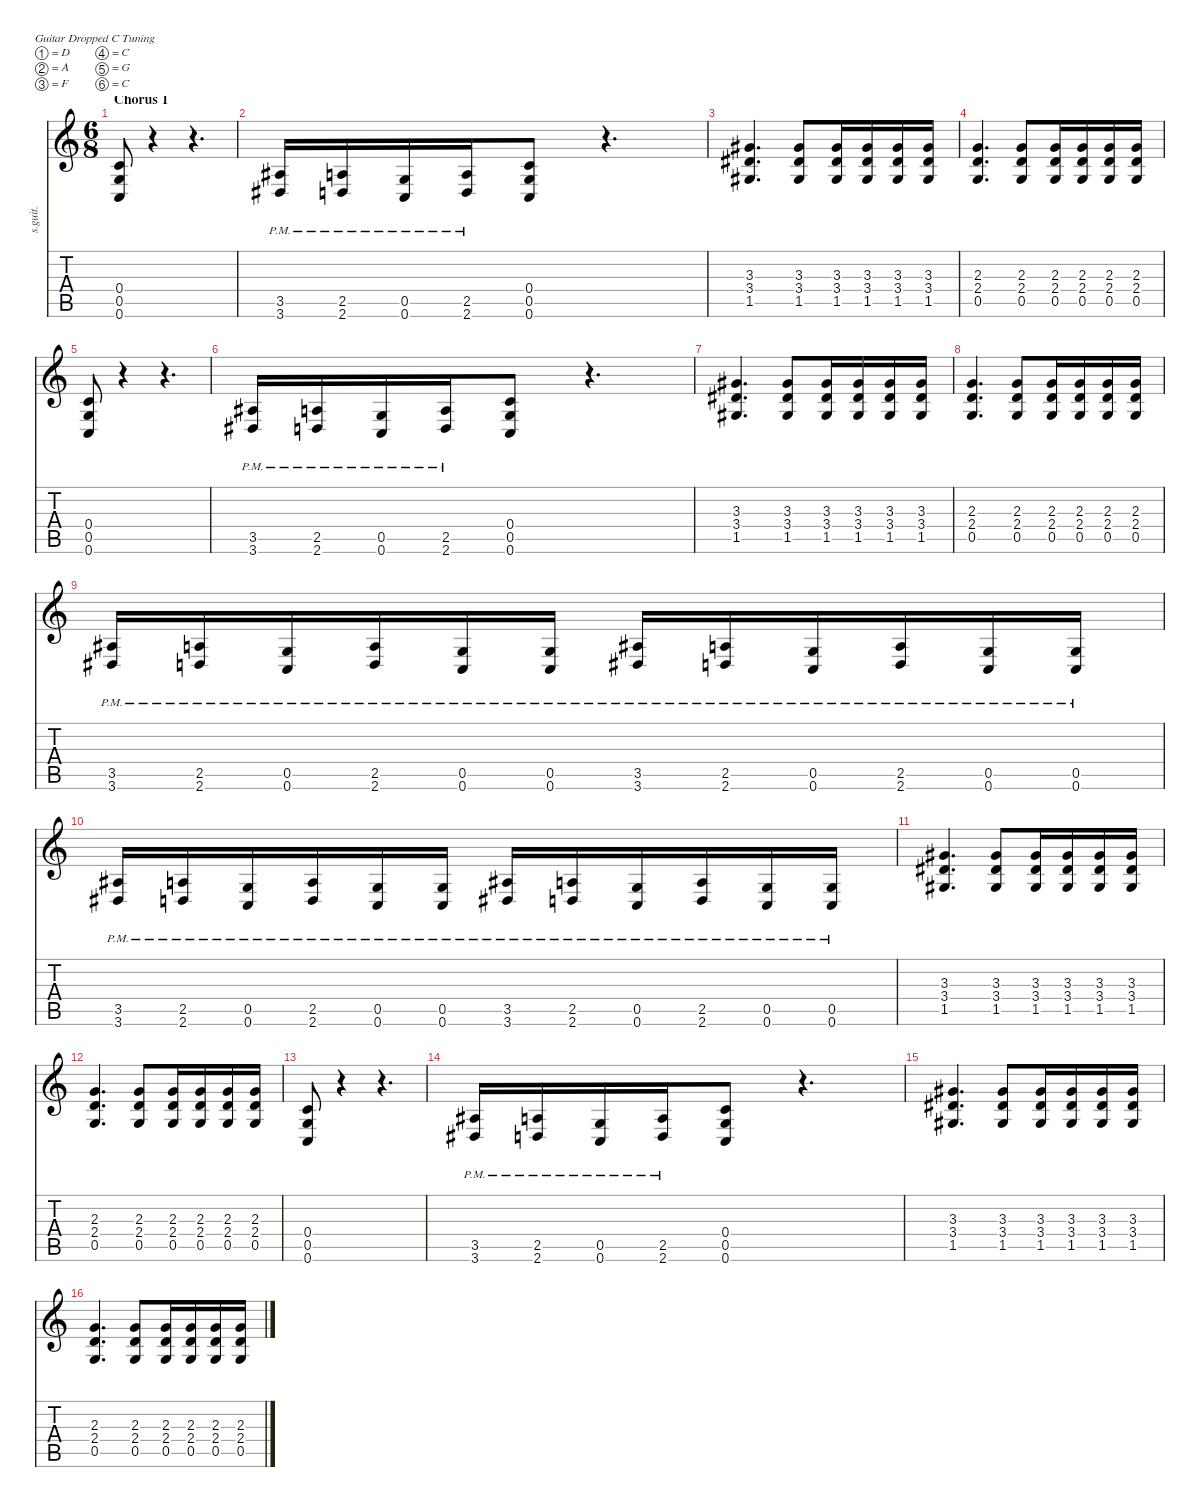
\defaultSystemsLayout 4
\hideDynamics
\bracketExtendMode nobrackets
\track ("Daron Malakian" "s.guit.") {instrument distortionguitar}
\staff {score tabs}
\tuning (D4 A3 F3 C3 G2 C2)
\ts (6 8)
\section ("" "Chorus 1")
\tempo (120 hide)
\clef g2
\ks c
(0.4 0.5 0.6).8{lyrics (0 "") lyrics (1 "") lyrics (2 "") lyrics (3 "") lyrics (4 "") dy f} r.4 r.4{d} |
(3.5{pm acc #} 3.6{pm acc #}).16{lyrics (0 "") lyrics (1 "") lyrics (2 "") lyrics (3 "") lyrics (4 "")} (2.5{pm} 2.6{pm}).16{lyrics (0 "") lyrics (1 "") lyrics (2 "") lyrics (3 "") lyrics (4 "")} (0.5{pm} 0.6{pm}).16{lyrics (0 "") lyrics (1 "") lyrics (2 "") lyrics (3 "") lyrics (4 "")} (2.5{pm} 2.6{pm}).16{lyrics (0 "") lyrics (1 "") lyrics (2 "") lyrics (3 "") lyrics (4 "")} (0.4 0.5 0.6).8{lyrics (0 "") lyrics (1 "") lyrics (2 "") lyrics (3 "") lyrics (4 "")} r.4{d} |
(3.3{acc #} 3.4{acc #} 1.5{acc #}).4{d lyrics (0 "") lyrics (1 "") lyrics (2 "") lyrics (3 "") lyrics (4 "")} (3.3{acc #} 3.4{acc #} 1.5{acc #}).8{lyrics (0 "") lyrics (1 "") lyrics (2 "") lyrics (3 "") lyrics (4 "")} (3.3{acc #} 3.4{acc #} 1.5{acc #}).16{lyrics (0 "") lyrics (1 "") lyrics (2 "") lyrics (3 "") lyrics (4 "")} (3.3{acc #} 3.4{acc #} 1.5{acc #}).16{lyrics (0 "") lyrics (1 "") lyrics (2 "") lyrics (3 "") lyrics (4 "")} (3.3{acc #} 3.4{acc #} 1.5{acc #}).16{lyrics (0 "") lyrics (1 "") lyrics (2 "") lyrics (3 "") lyrics (4 "")} (3.3{acc #} 3.4{acc #} 1.5{acc #}).16{lyrics (0 "") lyrics (1 "") lyrics (2 "") lyrics (3 "") lyrics (4 "")} |
(2.3 2.4 0.5).4{d lyrics (0 "") lyrics (1 "") lyrics (2 "") lyrics (3 "") lyrics (4 "")} (2.3 2.4 0.5).8{lyrics (0 "") lyrics (1 "") lyrics (2 "") lyrics (3 "") lyrics (4 "")} (2.3 2.4 0.5).16{lyrics (0 "") lyrics (1 "") lyrics (2 "") lyrics (3 "") lyrics (4 "")} (2.3 2.4 0.5).16{lyrics (0 "") lyrics (1 "") lyrics (2 "") lyrics (3 "") lyrics (4 "")} (2.3 2.4 0.5).16{lyrics (0 "") lyrics (1 "") lyrics (2 "") lyrics (3 "") lyrics (4 "")} (2.3 2.4 0.5).16{lyrics (0 "") lyrics (1 "") lyrics (2 "") lyrics (3 "") lyrics (4 "")} |
(0.4 0.5 0.6).8{lyrics (0 "") lyrics (1 "") lyrics (2 "") lyrics (3 "") lyrics (4 "")} r.4 r.4{d} |
(3.5{pm acc #} 3.6{pm acc #}).16{lyrics (0 "") lyrics (1 "") lyrics (2 "") lyrics (3 "") lyrics (4 "")} (2.5{pm} 2.6{pm}).16{lyrics (0 "") lyrics (1 "") lyrics (2 "") lyrics (3 "") lyrics (4 "")} (0.5{pm} 0.6{pm}).16{lyrics (0 "") lyrics (1 "") lyrics (2 "") lyrics (3 "") lyrics (4 "")} (2.5{pm} 2.6{pm}).16{lyrics (0 "") lyrics (1 "") lyrics (2 "") lyrics (3 "") lyrics (4 "")} (0.4 0.5 0.6).8{lyrics (0 "") lyrics (1 "") lyrics (2 "") lyrics (3 "") lyrics (4 "")} r.4{d} |
(3.3{acc #} 3.4{acc #} 1.5{acc #}).4{d lyrics (0 "") lyrics (1 "") lyrics (2 "") lyrics (3 "") lyrics (4 "")} (3.3{acc #} 3.4{acc #} 1.5{acc #}).8{lyrics (0 "") lyrics (1 "") lyrics (2 "") lyrics (3 "") lyrics (4 "")} (3.3{acc #} 3.4{acc #} 1.5{acc #}).16{lyrics (0 "") lyrics (1 "") lyrics (2 "") lyrics (3 "") lyrics (4 "")} (3.3{acc #} 3.4{acc #} 1.5{acc #}).16{lyrics (0 "") lyrics (1 "") lyrics (2 "") lyrics (3 "") lyrics (4 "")} (3.3{acc #} 3.4{acc #} 1.5{acc #}).16{lyrics (0 "") lyrics (1 "") lyrics (2 "") lyrics (3 "") lyrics (4 "")} (3.3{acc #} 3.4{acc #} 1.5{acc #}).16{lyrics (0 "") lyrics (1 "") lyrics (2 "") lyrics (3 "") lyrics (4 "")} |
(2.3 2.4 0.5).4{d lyrics (0 "") lyrics (1 "") lyrics (2 "") lyrics (3 "") lyrics (4 "")} (2.3 2.4 0.5).8{lyrics (0 "") lyrics (1 "") lyrics (2 "") lyrics (3 "") lyrics (4 "")} (2.3 2.4 0.5).16{lyrics (0 "") lyrics (1 "") lyrics (2 "") lyrics (3 "") lyrics (4 "")} (2.3 2.4 0.5).16{lyrics (0 "") lyrics (1 "") lyrics (2 "") lyrics (3 "") lyrics (4 "")} (2.3 2.4 0.5).16{lyrics (0 "") lyrics (1 "") lyrics (2 "") lyrics (3 "") lyrics (4 "")} (2.3 2.4 0.5).16{lyrics (0 "") lyrics (1 "") lyrics (2 "") lyrics (3 "") lyrics (4 "")} |
(3.5{pm acc #} 3.6{pm acc #}).16{lyrics (0 "") lyrics (1 "") lyrics (2 "") lyrics (3 "") lyrics (4 "")} (2.5{pm} 2.6{pm}).16{lyrics (0 "") lyrics (1 "") lyrics (2 "") lyrics (3 "") lyrics (4 "")} (0.5{pm} 0.6{pm}).16{lyrics (0 "") lyrics (1 "") lyrics (2 "") lyrics (3 "") lyrics (4 "")} (2.5{pm} 2.6{pm}).16{lyrics (0 "") lyrics (1 "") lyrics (2 "") lyrics (3 "") lyrics (4 "")} (0.5{pm} 0.6{pm}).16{lyrics (0 "") lyrics (1 "") lyrics (2 "") lyrics (3 "") lyrics (4 "")} (0.5{pm} 0.6{pm}).16{lyrics (0 "") lyrics (1 "") lyrics (2 "") lyrics (3 "") lyrics (4 "")} (3.5{pm acc #} 3.6{pm acc #}).16{lyrics (0 "") lyrics (1 "") lyrics (2 "") lyrics (3 "") lyrics (4 "")} (2.5{pm} 2.6{pm}).16{lyrics (0 "") lyrics (1 "") lyrics (2 "") lyrics (3 "") lyrics (4 "")} (0.5{pm} 0.6{pm}).16{lyrics (0 "") lyrics (1 "") lyrics (2 "") lyrics (3 "") lyrics (4 "")} (2.5{pm} 2.6{pm}).16{lyrics (0 "") lyrics (1 "") lyrics (2 "") lyrics (3 "") lyrics (4 "")} (0.5{pm} 0.6{pm}).16{lyrics (0 "") lyrics (1 "") lyrics (2 "") lyrics (3 "") lyrics (4 "")} (0.5{pm} 0.6{pm}).16{lyrics (0 "") lyrics (1 "") lyrics (2 "") lyrics (3 "") lyrics (4 "")} |
(3.5{pm acc #} 3.6{pm acc #}).16{lyrics (0 "") lyrics (1 "") lyrics (2 "") lyrics (3 "") lyrics (4 "")} (2.5{pm} 2.6{pm}).16{lyrics (0 "") lyrics (1 "") lyrics (2 "") lyrics (3 "") lyrics (4 "")} (0.5{pm} 0.6{pm}).16{lyrics (0 "") lyrics (1 "") lyrics (2 "") lyrics (3 "") lyrics (4 "")} (2.5{pm} 2.6{pm}).16{lyrics (0 "") lyrics (1 "") lyrics (2 "") lyrics (3 "") lyrics (4 "")} (0.5{pm} 0.6{pm}).16{lyrics (0 "") lyrics (1 "") lyrics (2 "") lyrics (3 "") lyrics (4 "")} (0.5{pm} 0.6{pm}).16{lyrics (0 "") lyrics (1 "") lyrics (2 "") lyrics (3 "") lyrics (4 "")} (3.5{pm acc #} 3.6{pm acc #}).16{lyrics (0 "") lyrics (1 "") lyrics (2 "") lyrics (3 "") lyrics (4 "")} (2.5{pm} 2.6{pm}).16{lyrics (0 "") lyrics (1 "") lyrics (2 "") lyrics (3 "") lyrics (4 "")} (0.5{pm} 0.6{pm}).16{lyrics (0 "") lyrics (1 "") lyrics (2 "") lyrics (3 "") lyrics (4 "")} (2.5{pm} 2.6{pm}).16{lyrics (0 "") lyrics (1 "") lyrics (2 "") lyrics (3 "") lyrics (4 "")} (0.5{pm} 0.6{pm}).16{lyrics (0 "") lyrics (1 "") lyrics (2 "") lyrics (3 "") lyrics (4 "")} (0.5{pm} 0.6{pm}).16{lyrics (0 "") lyrics (1 "") lyrics (2 "") lyrics (3 "") lyrics (4 "")} |
(3.3{acc #} 3.4{acc #} 1.5{acc #}).4{d lyrics (0 "") lyrics (1 "") lyrics (2 "") lyrics (3 "") lyrics (4 "")} (3.3{acc #} 3.4{acc #} 1.5{acc #}).8{lyrics (0 "") lyrics (1 "") lyrics (2 "") lyrics (3 "") lyrics (4 "")} (3.3{acc #} 3.4{acc #} 1.5{acc #}).16{lyrics (0 "") lyrics (1 "") lyrics (2 "") lyrics (3 "") lyrics (4 "")} (3.3{acc #} 3.4{acc #} 1.5{acc #}).16{lyrics (0 "") lyrics (1 "") lyrics (2 "") lyrics (3 "") lyrics (4 "")} (3.3{acc #} 3.4{acc #} 1.5{acc #}).16{lyrics (0 "") lyrics (1 "") lyrics (2 "") lyrics (3 "") lyrics (4 "")} (3.3{acc #} 3.4{acc #} 1.5{acc #}).16{lyrics (0 "") lyrics (1 "") lyrics (2 "") lyrics (3 "") lyrics (4 "")} |
(2.3 2.4 0.5).4{d lyrics (0 "") lyrics (1 "") lyrics (2 "") lyrics (3 "") lyrics (4 "")} (2.3 2.4 0.5).8{lyrics (0 "") lyrics (1 "") lyrics (2 "") lyrics (3 "") lyrics (4 "")} (2.3 2.4 0.5).16{lyrics (0 "") lyrics (1 "") lyrics (2 "") lyrics (3 "") lyrics (4 "")} (2.3 2.4 0.5).16{lyrics (0 "") lyrics (1 "") lyrics (2 "") lyrics (3 "") lyrics (4 "")} (2.3 2.4 0.5).16{lyrics (0 "") lyrics (1 "") lyrics (2 "") lyrics (3 "") lyrics (4 "")} (2.3 2.4 0.5).16{lyrics (0 "") lyrics (1 "") lyrics (2 "") lyrics (3 "") lyrics (4 "")} |
(0.4 0.5 0.6).8{lyrics (0 "") lyrics (1 "") lyrics (2 "") lyrics (3 "") lyrics (4 "")} r.4 r.4{d} |
(3.5{pm acc #} 3.6{pm acc #}).16{lyrics (0 "") lyrics (1 "") lyrics (2 "") lyrics (3 "") lyrics (4 "")} (2.5{pm} 2.6{pm}).16{lyrics (0 "") lyrics (1 "") lyrics (2 "") lyrics (3 "") lyrics (4 "")} (0.5{pm} 0.6{pm}).16{lyrics (0 "") lyrics (1 "") lyrics (2 "") lyrics (3 "") lyrics (4 "")} (2.5{pm} 2.6{pm}).16{lyrics (0 "") lyrics (1 "") lyrics (2 "") lyrics (3 "") lyrics (4 "")} (0.4 0.5 0.6).8{lyrics (0 "") lyrics (1 "") lyrics (2 "") lyrics (3 "") lyrics (4 "")} r.4{d} |
(3.3{acc #} 3.4{acc #} 1.5{acc #}).4{d lyrics (0 "") lyrics (1 "") lyrics (2 "") lyrics (3 "") lyrics (4 "")} (3.3{acc #} 3.4{acc #} 1.5{acc #}).8{lyrics (0 "") lyrics (1 "") lyrics (2 "") lyrics (3 "") lyrics (4 "")} (3.3{acc #} 3.4{acc #} 1.5{acc #}).16{lyrics (0 "") lyrics (1 "") lyrics (2 "") lyrics (3 "") lyrics (4 "")} (3.3{acc #} 3.4{acc #} 1.5{acc #}).16{lyrics (0 "") lyrics (1 "") lyrics (2 "") lyrics (3 "") lyrics (4 "")} (3.3{acc #} 3.4{acc #} 1.5{acc #}).16{lyrics (0 "") lyrics (1 "") lyrics (2 "") lyrics (3 "") lyrics (4 "")} (3.3{acc #} 3.4{acc #} 1.5{acc #}).16{lyrics (0 "") lyrics (1 "") lyrics (2 "") lyrics (3 "") lyrics (4 "")} |
(2.3 2.4 0.5).4{d lyrics (0 "") lyrics (1 "") lyrics (2 "") lyrics (3 "") lyrics (4 "")} (2.3 2.4 0.5).8{lyrics (0 "") lyrics (1 "") lyrics (2 "") lyrics (3 "") lyrics (4 "")} (2.3 2.4 0.5).16{lyrics (0 "") lyrics (1 "") lyrics (2 "") lyrics (3 "") lyrics (4 "")} (2.3 2.4 0.5).16{lyrics (0 "") lyrics (1 "") lyrics (2 "") lyrics (3 "") lyrics (4 "")} (2.3 2.4 0.5).16{lyrics (0 "") lyrics (1 "") lyrics (2 "") lyrics (3 "") lyrics (4 "")} (2.3 2.4 0.5).16{lyrics (0 "") lyrics (1 "") lyrics (2 "") lyrics (3 "") lyrics (4 "")}
